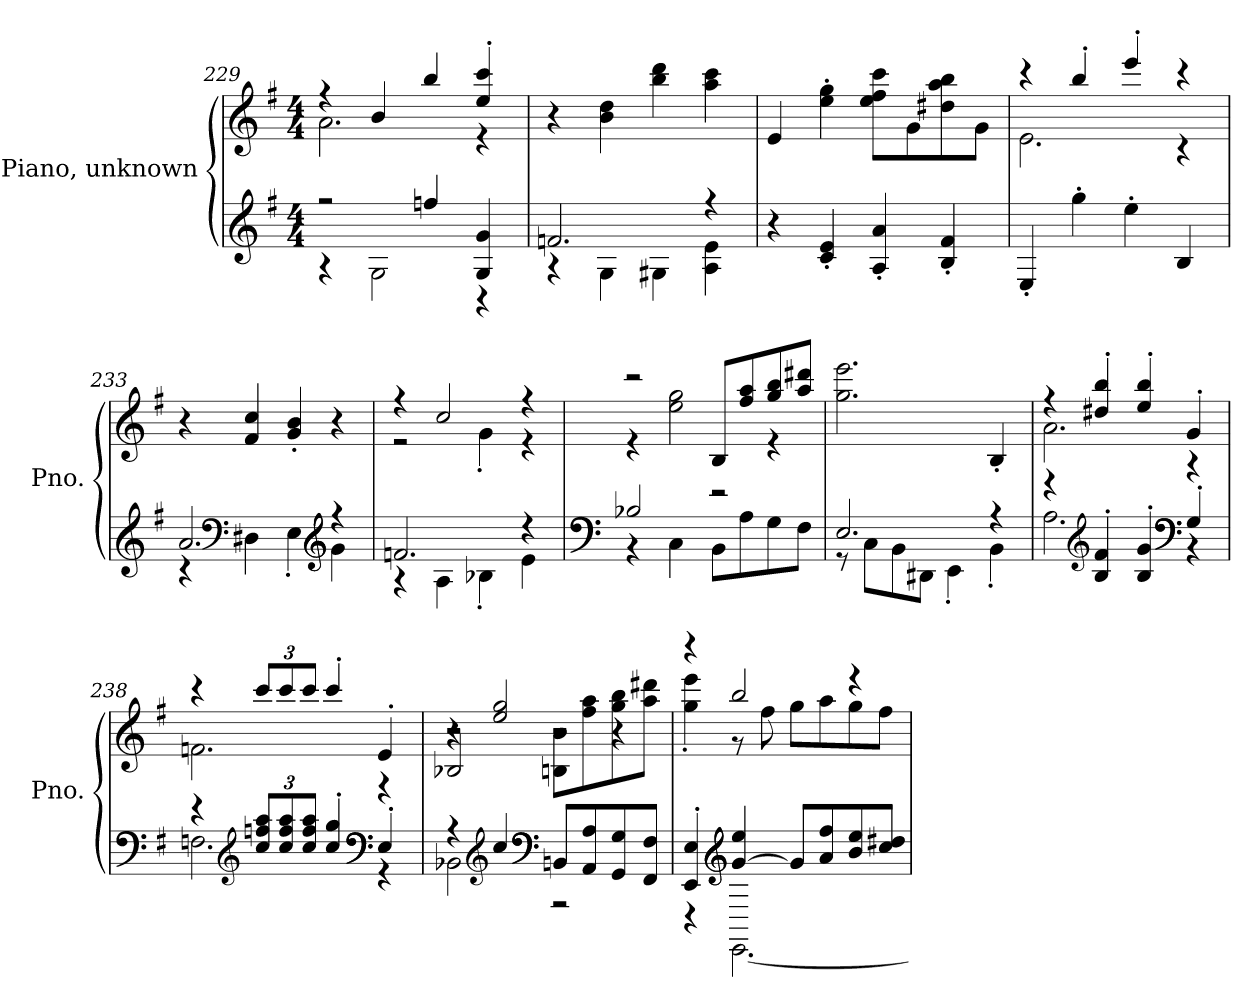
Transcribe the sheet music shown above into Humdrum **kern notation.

**kern	**kern
*part1	*part1
*staff2	*staff1
*I"Piano, unknown	*
*I'Pno.	*
*clefG2	*clefG2
*k[f#]	*k[f#]
*M4/4	*M4/4
=229	=229
*^	*^
2r	4r	4r	2.a\
.	2G\	4b/	.
4ffn/	.	4bb/	.
4G/ 4g/	4r	4ee/' 4ccc/'	4r
*	*	*v	*v
!!LO:PB:g=z
=230	=230	=230
2.fn/	4r	4r
.	4G\	4b\ 4dd\
.	4G#X\	4bb\ 4ddd\
4r	4A\ 4e\	4aa\ 4ccc\
*v	*v	*
=231	=231
4r	4e/
4c/' 4e/'	4ee\' 4gg\'
4A/' 4a/'	8ee\ 8ff#\ 8ccc\L
.	8g\
4B/' 4f#/'	8dd#X\ 8aa\ 8bb\
.	8g\J
=232	=232
*	*^
4E'/	4r	2.e\
4gg'\	4bb'/	.
4ee'\	4eee'/	.
4B/	4r	4r
*	*v	*v
=233	=233
*^	*
2.a/	4r	4r
*clefF4	*	*
.	4D#X\	4f#/ 4cc/
.	4E'\	4g/' 4b/'
*clefG2	*	*
4r	4g\	4r
=234	=234	=234
*	*	*^
2.fn/	4r	4r	2r
.	4A\	2cc/	.
.	4B-X'\	.	4g'\
4r	4e\	4r	4r
!!LO:LB:g=z	!!
=235	=235	=235	=235
*clefF4	*	*	*
2B-X/	4r	2r	4r
.	4C\	.	2ee\ 2gg\
2r	8BB\L	8B/L	.
.	8A\	8ff#/ 8aa/	.
.	8G\	8gg/ 8bb/	4r
.	8F#\J	8aa/ 8ddd#X/J	.
*	*	*v	*v
=236	=236	=236
2.E/	8r	2.gg\ 2.eee\
.	8C\L	.
.	8BB\	.
.	8DD#X\J	.
.	4EE'\	.
4r	4BB'\	4B'/
=237	=237	=237
*	*	*^
4r	2.A\	4r	2.a\
*clefG2	*	*	*
4B/' 4f#/'	.	4dd#X/' 4bb/'	.
4B/' 4g/'	.	4ee/' 4bb/'	.
*clefF4	*	*	*
4G'/	4r	4g'/	4r
=238	=238	=238	=238
4r	2.Fn\	4r	2.fn\
*clefG2	*	*	*
*Xbrackettup	*	*Xbrackettup	*
12cc/ 12ffn/ 12aa/L	.	12ccc/L	.
12cc/ 12ff/ 12aa/	.	12ccc/	.
12cc/ 12ff/ 12aa/J	.	12ccc/J	.
4cc/' 4gg/'	.	4ccc'/	.
*clefF4	*	*	*
4E'/	4r	4e'/	4r
!!LO:LB:g=z
=239	=239	=239	=239
*	*	*	*^
4r	2BB-X\	4r	2r	2B-X/
*clefG2	*	*	*	*
4cc/	.	2ee/ 2gg/	.	.
*clefF4	*	*	*	*
8BBn/L	2r	.	8Bn\ 8b\L	2r
8AA/ 8A/	.	.	8ff#\ 8aa\	.
8GG/ 8G/	.	4r	8gg\ 8bb\	.
8FF#/ 8F#/J	.	.	8aa\ 8ddd#X\J	.
*	*	*	*v	*v
=240	=240	=240	=240
4EE/' 4E/'	4r	4r	4gg\' 4eee\'
*clefG2	*	*	*
[4g/ 4ee/	[2.EE\	2bb/	8r
.	.	.	8ff#\
8g/L]	.	.	8gg\L
8a/ 8ff#/	.	.	8aa\
8b/ 8ee/	.	4r	8gg\
8cc/ 8dd#X/J	.	.	8ff#\J
*v	*v	*	*
*	*v	*v
=	=
*-	*-
